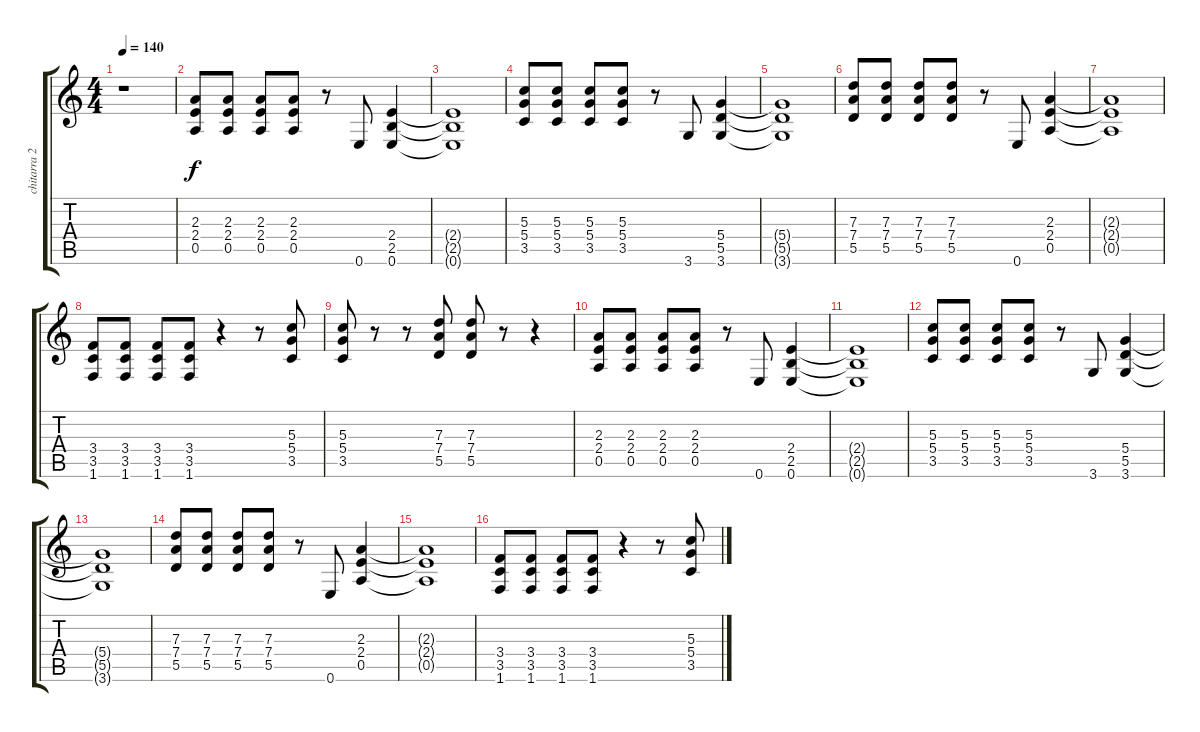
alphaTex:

\track ("chitarra 2" "chitarra 2") {instrument overdrivenguitar}
\staff {score tabs}
\tuning (E4 B3 G3 D3 A2 E2) {hide}
\ts (4 4)
\tempo 140
\clef g2
\ks c
r.1{dy f instrument overdrivenguitar} |
(2.3 2.4 0.5).8{balance 16 instrument distortionguitar} (2.3 2.4 0.5).8 (2.3 2.4 0.5).8 (2.3 2.4 0.5).8 r.8 0.6.8 (2.4 2.5 0.6).4 |
(2.4{t} 2.5{t} 0.6{t}).1 |
(5.3 5.4 3.5).8 (5.3 5.4 3.5).8 (5.3 5.4 3.5).8 (5.3 5.4 3.5).8 r.8 3.6.8 (5.4 5.5 3.6).4 |
(5.4{t} 5.5{t} 3.6{t}).1 |
(7.3 7.4 5.5).8 (7.3 7.4 5.5).8 (7.3 7.4 5.5).8 (7.3 7.4 5.5).8 r.8 0.6.8 (2.3 2.4 0.5).4 |
(2.3{t} 2.4{t} 0.5{t}).1 |
(3.4 3.5 1.6).8 (3.4 3.5 1.6).8 (3.4 3.5 1.6).8 (3.4 3.5 1.6).8 r.4 r.8 (5.3 5.4 3.5).8 |
(5.3 5.4 3.5).8 r.8 r.8 (7.3 7.4 5.5).8 (7.3 7.4 5.5).8 r.8 r.4 |
(2.3 2.4 0.5).8 (2.3 2.4 0.5).8 (2.3 2.4 0.5).8 (2.3 2.4 0.5).8 r.8 0.6.8 (2.4 2.5 0.6).4 |
(2.4{t} 2.5{t} 0.6{t}).1 |
(5.3 5.4 3.5).8 (5.3 5.4 3.5).8 (5.3 5.4 3.5).8 (5.3 5.4 3.5).8 r.8 3.6.8 (5.4 5.5 3.6).4 |
(5.4{t} 5.5{t} 3.6{t}).1 |
(7.3 7.4 5.5).8 (7.3 7.4 5.5).8 (7.3 7.4 5.5).8 (7.3 7.4 5.5).8 r.8 0.6.8 (2.3 2.4 0.5).4 |
(2.3{t} 2.4{t} 0.5{t}).1 |
(3.4 3.5 1.6).8 (3.4 3.5 1.6).8 (3.4 3.5 1.6).8 (3.4 3.5 1.6).8 r.4 r.8 (5.3 5.4 3.5).8
